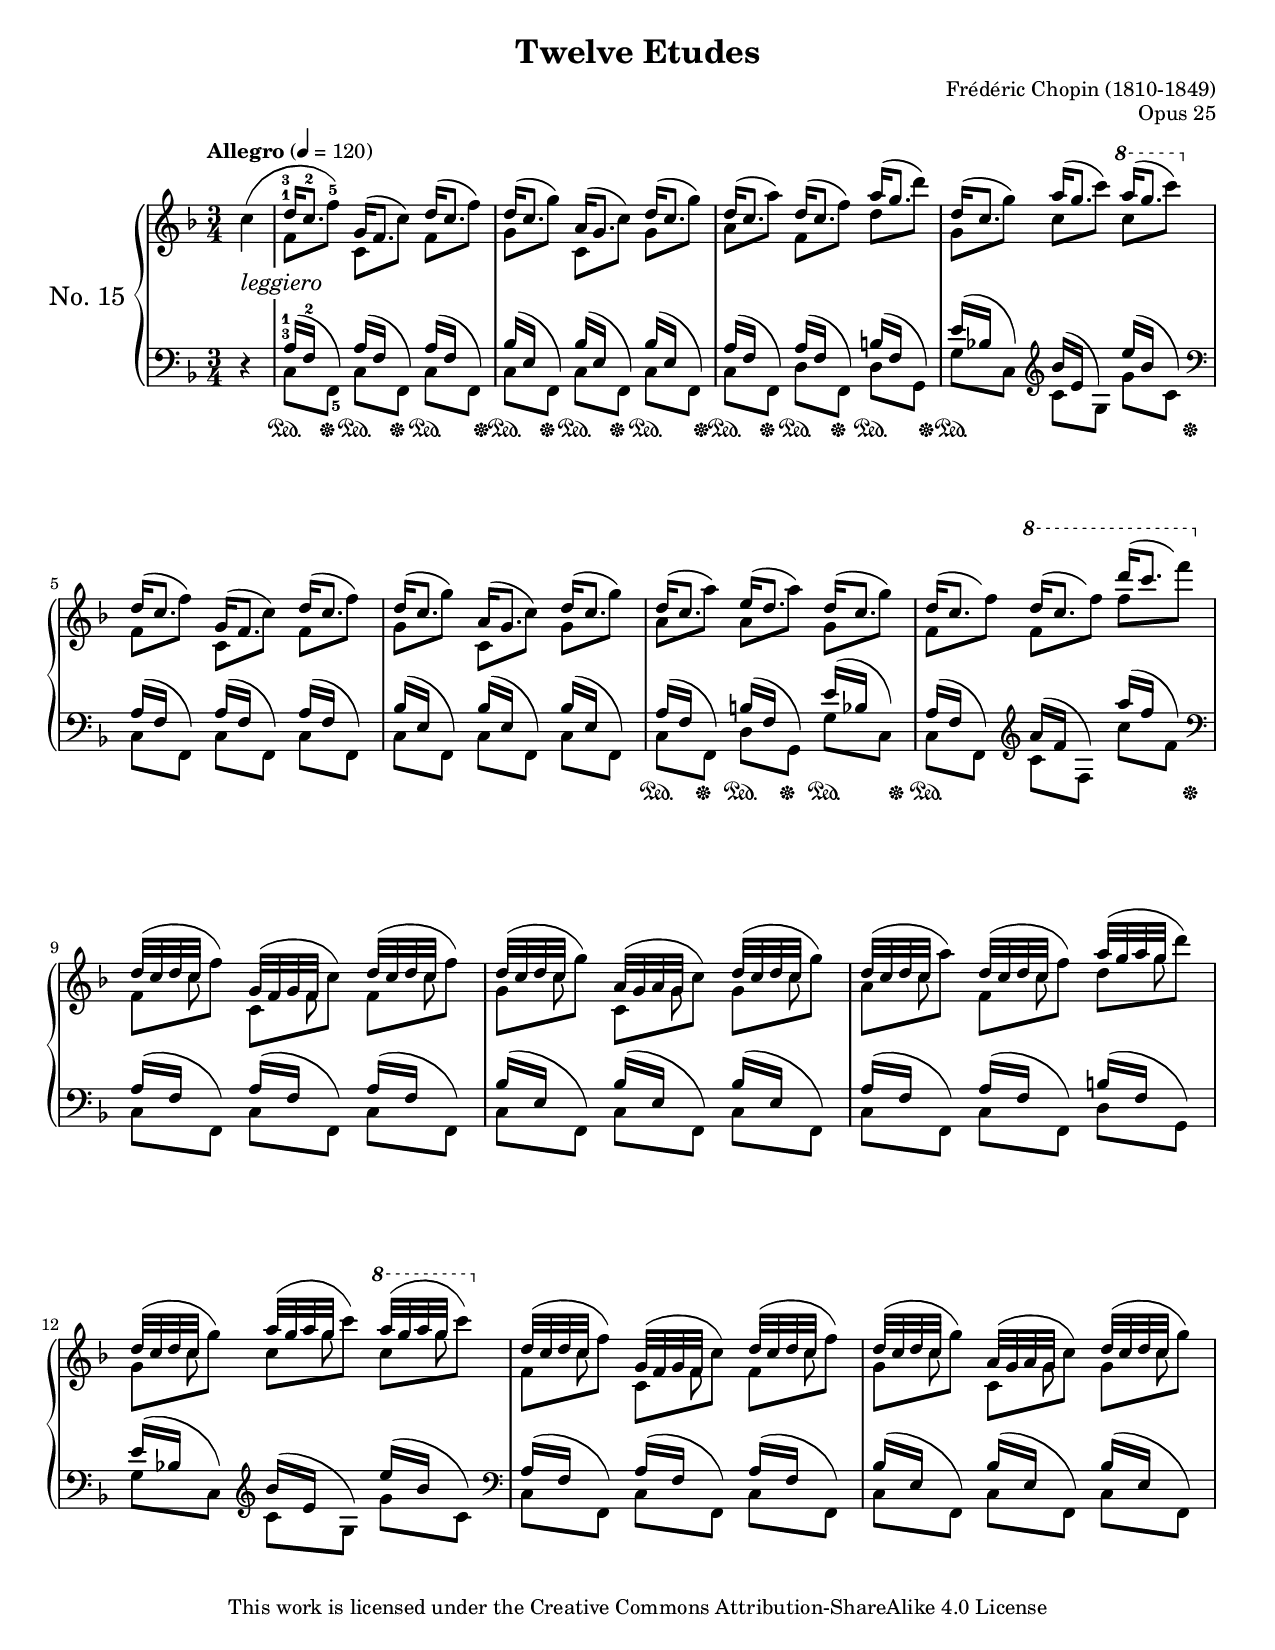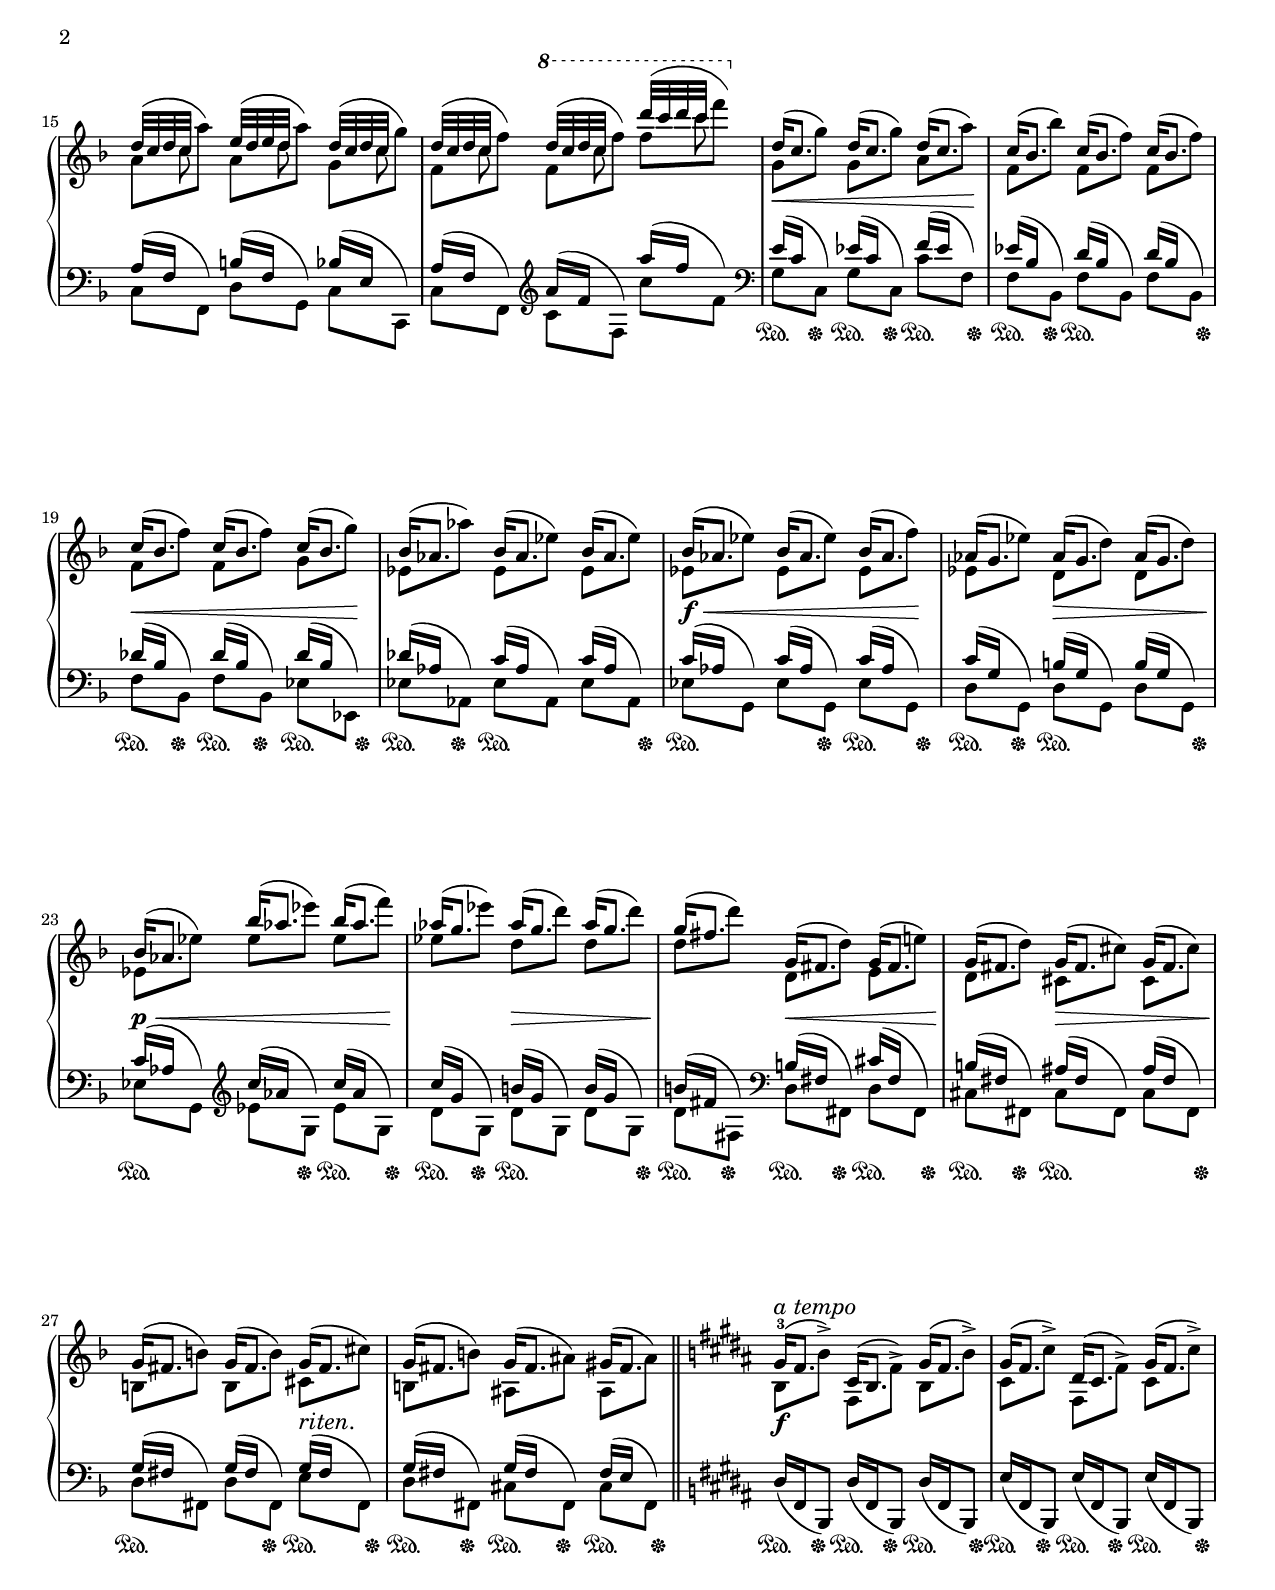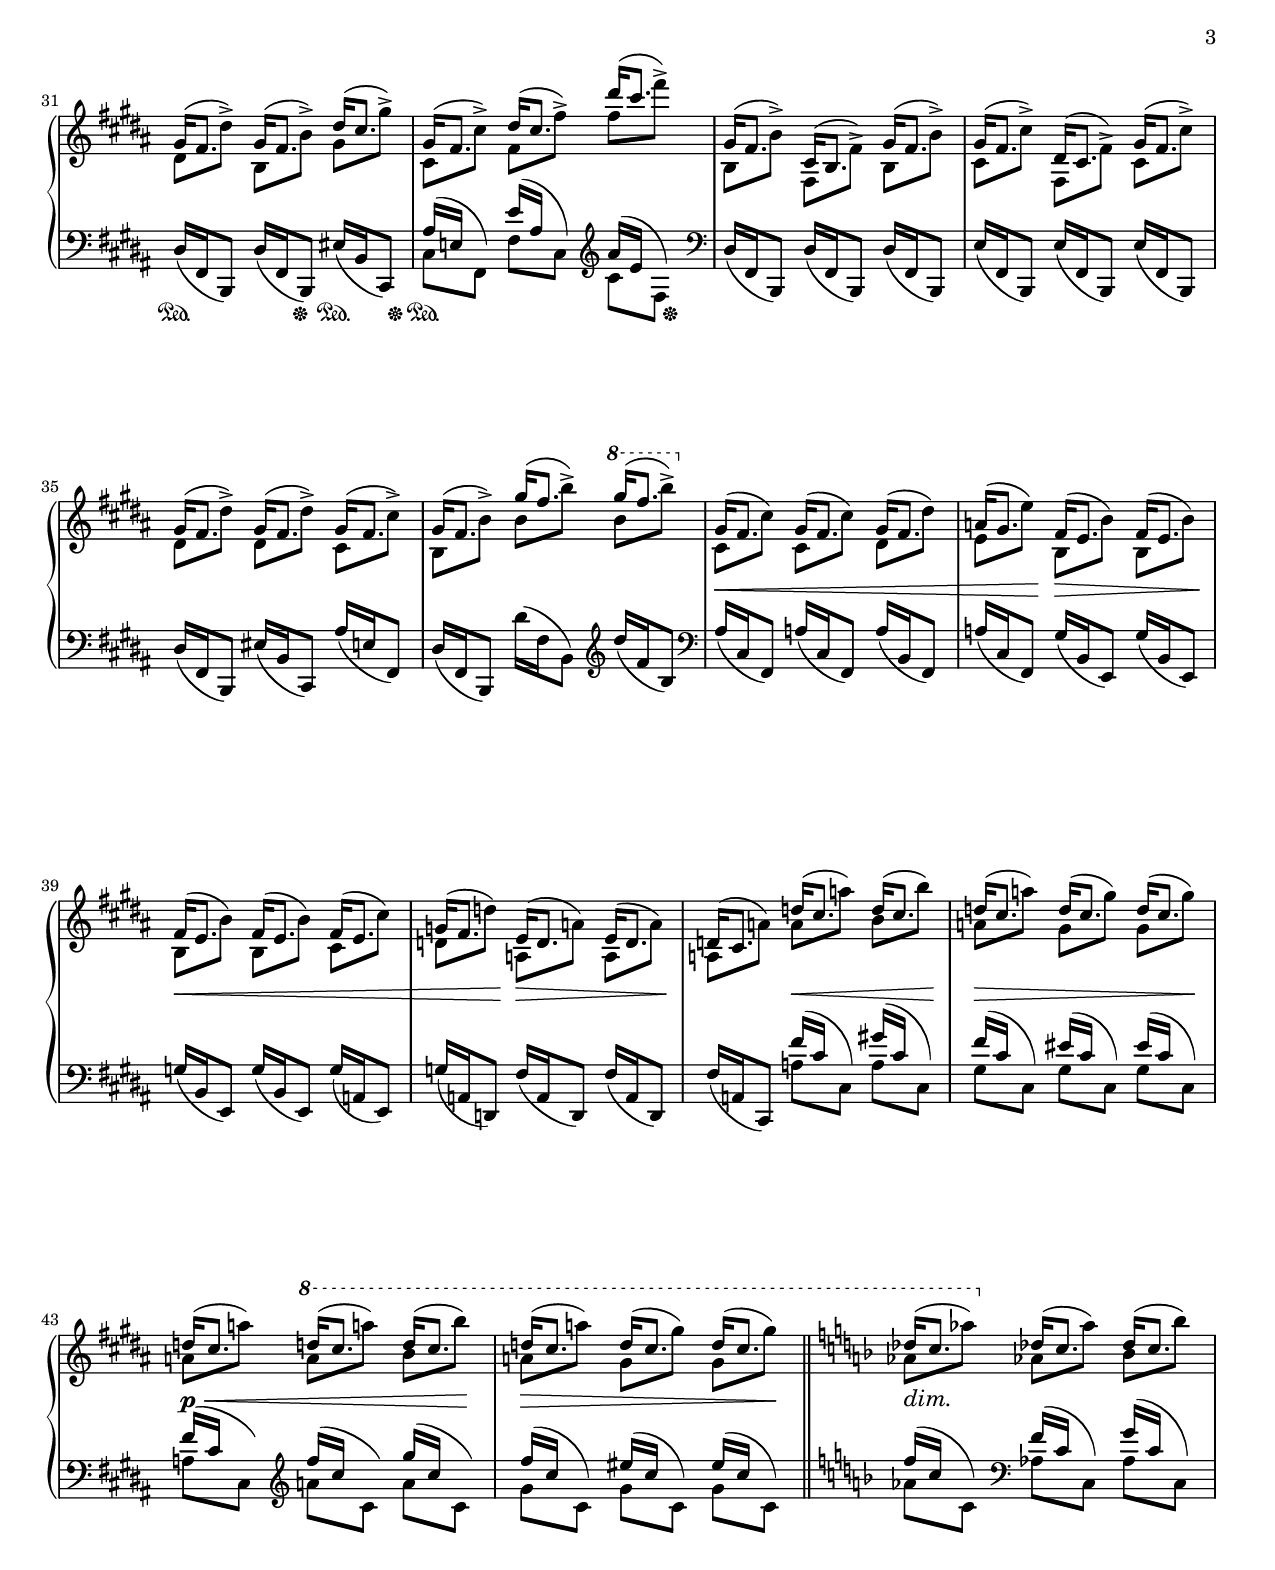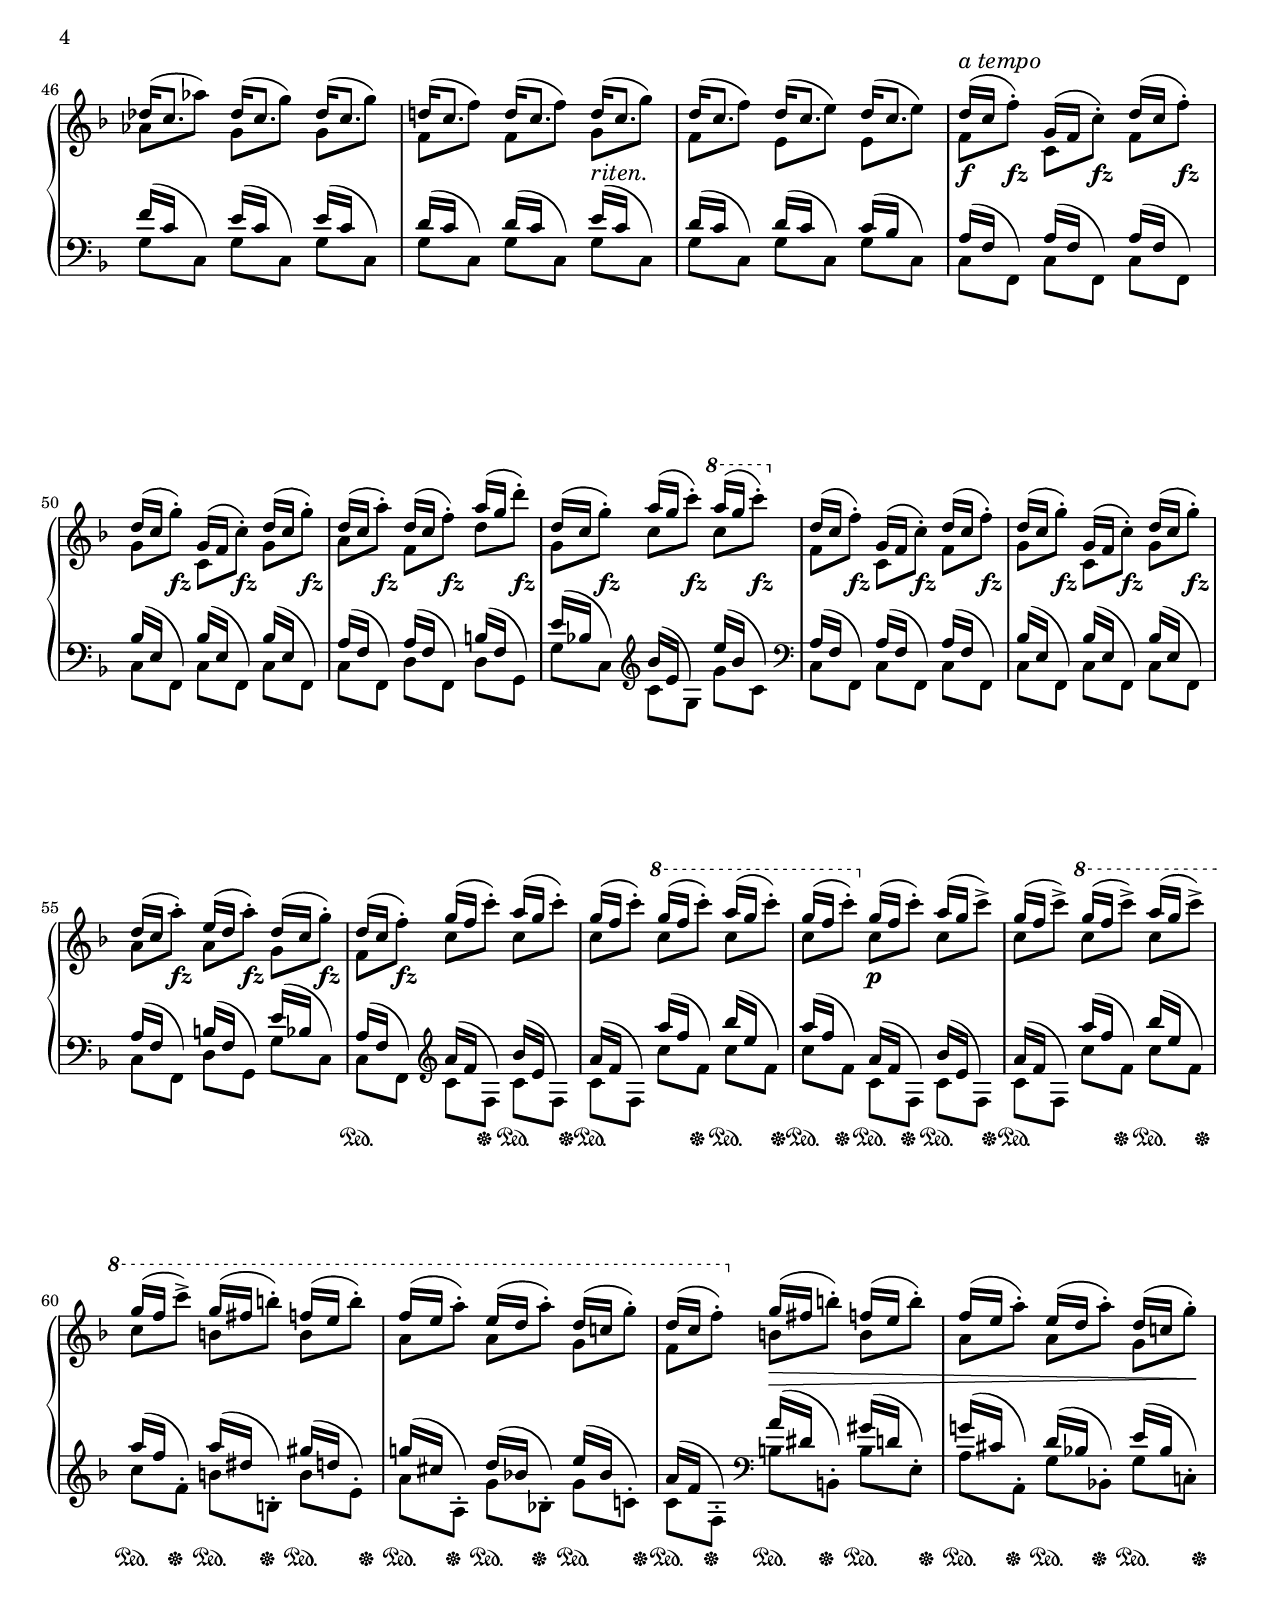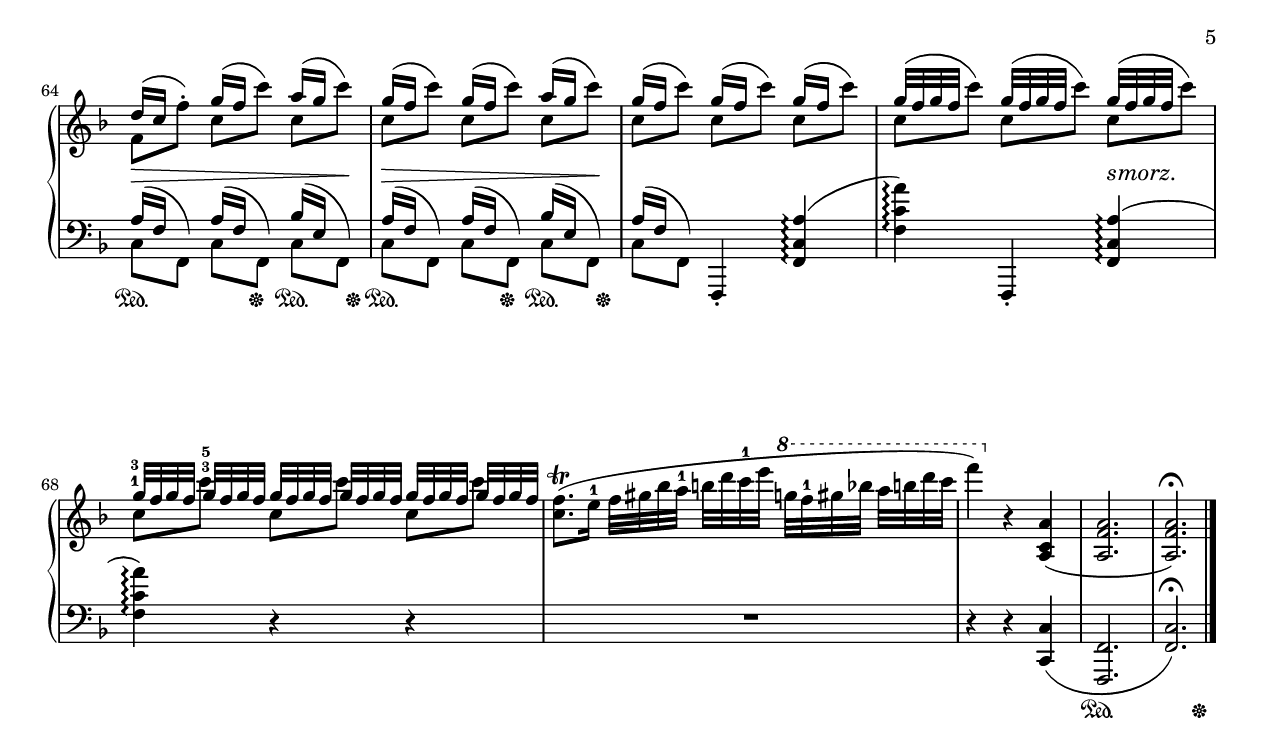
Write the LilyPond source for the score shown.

\version "2.23.12"
\language "english"

\include "includes/header-paper.ily"
%...+....1....+....2....+....3....+....4....+....5....+....6....+....7....+....

\include "global-variables.ily"

%%% Positions and shapes %%%

moveFingerA = {
   \temporary \override Fingering.X-offset = 0.25
   \temporary \override Fingering.add-stem-support = ##f
}
revertFingerA = \undo \moveFingerA

moveFingerB = {
   \temporary \override Fingering.X-offset = -0.5
   \temporary \override Fingering.add-stem-support = ##f
}
revertFingerB = \undo \moveFingerB

moveOttavaA = 
  \tweak OttavaBracket.outside-staff-priority ##f
  \tweak OttavaBracket.Y-offset 9 
  \etc
  
moveAccentA = -\offset Y-offset -2.75 \etc

spa = \tweak positions #'(0 . 0) \etc
spb = \tweak positions #'(0 . 1) \etc
spc = \tweak positions #'(0 . 4) \etc
spd = \tweak positions #'(0 . 7) \etc

ssa = \shape #'((0 . 0) (0 . 1) (0 . 1) (0 . 1)) \etc
ssb = \shape #'((0 . 0) (0 . 0) (0 . 0) (-0.5 . -2)) \etc
ssc = \shape #'((0 . 0) (0 . 0) (0 . 0) (0 . -2)) \etc
ssd = \shape #'((0 . 0) (0 . 0) (0 . 0) (0 . -1.5)) \etc
sse = \shape #'((0 . 0) (0 . 0) (0 . 0) (0 . -3)) \etc
ssf = \shape #'((0 . 0) (0 . 0) (0 . 0) (0 . -0.5)) \etc
ssg = \shape #'((0 . 0) (0 . 0) (0 . 0) (0 . 0.25)) \etc
ssh = \shape #'((0 . 0) (0 . 0) (0 . 0) (0 . -1)) \etc
ssi = \shape #'((0 . 0) (0 . 0) (0 . 0) (0 . -0.25)) \etc

%%% Music %%%

global = {
  \time 3/4
  \set Timing.beamExceptions = #'()
  \set Timing.baseMoment = #(ly:make-moment 1/4)
  \set Timing.beatStructure = 1,1,1
  \key f \major
  \accidentalStyle piano
  \override Fingering.avoid-slur = #'inside
}

rightHandUpper = \relative {
  \oneVoice
  \partial 4 c''4-\ssa (
  \voiceOne
  \moveFingerB d16[-1-3 \revertFingerB c8.*1/3]-2 \ohn f8) 
    g,16-\spa ([ f8.*1/3] \ohn c'8)
    d16-\spa ([ c8.*1/3] \ohn f8) |
  d16-\spa ([ c8.*1/3] \ohn g'8)
    a,16([ g8.*1/3] \ohn c8)
    d16-\spa ([ c8.*1/3] \ohn g'8) |
  d16-\spa ([ c8.*1/3] \ohn a'8)
    d,16-\spa ([ c8.*1/3] \ohn f8)
    a16-\spa ([ g8.*1/3] \ohn d'8) |
  d,16-\spa ([ c8.*1/3] \ohn g'8)
    a16-\spa ([ g8.*1/3] \ohn c8)
    \ottava 1 a'16-\spa ([ g8.*1/3] \ohn c8) |
  \ottava 0 d,,16-\spa ([ c8.*1/3] \ohn f8)
    g,16-\spa ([ f8.*1/3] \ohn c'8)
    d16-\spa ([ c8.*1/3] \ohn f8) |
  d16-\spa ([ c8.*1/3] \ohn g'8)
    a,16-\spa ([ g8.*1/3] \ohn c8)
    d16-\spa ([ c8.*1/3] \ohn g'8) |
  d16-\spa ([ c8.*1/3] \ohn a'8) 
    e16-\spa ([ d8.*1/3] \ohn a'8)
    d,16-\spa ([ c8.*1/3] \ohn g'8) |
  d16-\spa ([ c8.*1/3] \ohn g'8)
    \ottava 1 d'16-\spa ([ c8.*1/3] \ohn g'8)
    d'16-\spa ([ c8.*1/3] \ohn g'8) |
    
  \barNumberCheck 9
  \ottava 0
  << { d,,32-\ssb ([ c d c] \ohn f8) } \\ { s16. c8*1/4 s8  } >>
    << { g32-\ssb ([ f g f] \ohn c'8) } \\ { s16. f,8*1/4 s8  } >>
    << { d'32-\ssb ([ c d c] \ohn f8) } \\ { s16. c8*1/4 s8  } >> |
  << { d32-\ssc ([ c d c] \ohn g'8) } \\ { s16. c,8*1/4 s8  } >>
    << { a32-\ssb ([ g a g] \ohn c8) } \\ { s16. g8*1/4 s8  } >>
    << { d'32-\ssc ([ c d c] \ohn g'8) } \\ { s16. c,8*1/4 s8  } >> |
  << { d32-\ssd ([ c d c] \ohn a'8) } \\ { s16. c,8*1/4 s8  } >>
    << { d32-\ssb ([ c d c] \ohn f8) } \\ { s16. c8*1/4 s8  } >>
    << { a'32-\ssd ([ g a g] \ohn d'8) } \\ { s16. g,8*1/4 s8  } >> |
  << { d32-\ssc ([ c d c] \ohn g'8) } \\ { s16. c,8*1/4 s8  } >>
    << { a'32-\sse ([ g a g] \ohn c'8) } \\ { s16. g,8*1/4 s8  } >>
    \moveOttavaA \ottava 1
    << { a'32-\sse ([ g a g] \ohn c'8) } \\ { s16. g,8*1/4 s8  } >> |
  \ottava 0
  << { d,32-\ssb ([ c d c] \ohn f8) } \\ { s16. c8*1/4 s8  } >>
    << { g32-\ssb ([ f g f] \ohn c'8) } \\ { s16. f,8*1/4 s8  } >>
    << { d'32-\ssb ([ c d c] \ohn f8) } \\ { s16. c8*1/4 s8  } >> |
  << { d32-\ssc ([ c d c] \ohn g'8) } \\ { s16. c,8*1/4 s8  } >>
    << { a32-\ssb ([ g a g] \ohn c8) } \\ { s16. g8*1/4 s8  } >>
    << { d'32-\ssc ([ c d c] \ohn g'8) } \\ { s16. c,8*1/4 s8  } >> |
  << { d32-\ssd ([ c d c] \ohn a'8) } \\ { s16. c,8*1/4 s8  } >>
    << { e32-\ssd ([ d e d] \ohn a'8) } \\ { s16. d,8*1/4 s8  } >>
    << { d32-\ssc ([ c d c] \ohn g'8) } \\ { s16. c,8*1/4 s8  } >> |
  << { d32-\ssb ([ c d c] \ohn f8) } \\ { s16. c8*1/4 s8  } >>
    \ottava 1
    << { d'32-\ssb ([ c d c] \ohn f8) } \\ { s16. c8*1/4 s8  } >>
    << { d'32-\ssc ([ c d c] \ohn f8) } \\ { s16. c8*1/4 s8  } >> |
    
  \barNumberCheck 17
  \ottava 0 d,,16-\spa ([ c8.*1/3] \ohn g'8)
    d16-\spa ([ c8.*1/3] \ohn g'8)
    d16-\spa ([ c8.*1/3] \ohn a'8) |
  c,16([ bf8.*1/3] \ohn bf'8)
    c,16-\spa ([ bf8.*1/3] \ohn f'8)
    c16-\spa ([ bf8.*1/3] \ohn f'8) |
  c16-\spa ([ bf8.*1/3] \ohn f'8)
    c16-\spa ([ bf8.*1/3] \ohn f'8)
    c16-\spa ([ bf8.*1/3] \ohn g'8) |
  bf,16([ af8.*1/3] \ohn af'8) 
    bf,16-\spa ([ af8.*1/3] \ohn ef'8) 
    bf16-\spa ([ af8.*1/3] \ohn ef'8) |
  bf16-\spa ([ af8.*1/3] \ohn ef'8)
    bf16-\spa ([ af8.*1/3] \ohn ef'8)
    bf16-\spa ([ af8.*1/3] \ohn f'8) |
  af,16-\spa ([ g8.*1/3] \ohn ef'8)
    af,16-\spa ([ g8.*1/3] \ohn d'8)
    af16-\spa ([ g8.*1/3] \ohn d'8) |
  bf16-\spa ([ af8.*1/3] \ohn ef'8)
    bf'16-\spa ([ af8.*1/3] \ohn ef'8)
    bf16-\spa ([ af8.*1/3] \ohn f'8) |
  af,16([ g8.*1/3] \ohn ef'8)
    af,16-\spa ([ g8.*1/3] \ohn d'8)
    af16-\spa ([ g8.*1/3] \ohn d'8) |
    
  \barNumberCheck 25
  g,16-\spa ([ fs8.*1/3] \ohn d'8)
    g,,16-\spa ([ fs8.*1/3] \ohn d'8)
    g,16-\spa ([ fs8.*1/3] \ohn e'8) |
  g,16-\spa ([ fs8.*1/3] \ohn d'8)
    g,16-\spa ([ fs8.*1/3] \ohn cs'8)
    g16-\spa ([ fs8.*1/3] \ohn cs'8) |
  g16-\spa ([ fs8.*1/3] \ohn b8)
    g16-\spa ([ fs8.*1/3] \ohn b8)
    g16-\spa ([ fs8.*1/3] \ohn cs'8) |
  g16-\spa ([ fs8.*1/3] \ohn b8)
    g16-\spa ([ fs8.*1/3] \ohn as8)
    gs16([ fs8.*1/3] \ohn as8) |
  \key b \major
  gs16([-3^\aTempo fs8.*1/3] \ohn b8)
    cs,16([ b8.*1/3] \ohn fs'8)
    gs16([ fs8.*1/3] \ohn b8) |
  gs16-\ssg ([ fs8.*1/3] \ohn cs'8)
    ds,16-\spb ([ cs8.*1/3] \ohn fs8)
    gs16-\ssg ([ fs8.*1/3] \ohn cs'8) |
  gs16([ fs8.*1/3] \ohn ds'8)
    gs,16([ fs8.*1/3] \ohn b8)
    ds16([ cs8.*1/3] \ohn gs'8) |
  gs,16-\ssg ([ fs8.*1/3] \ohn cs'8)
    ds16-\spc ([ cs8.*1/3] \ohn fs8)
    ds'16-\ssf ([ cs8.*1/3] \ohn fs8) |
    
  \barNumberCheck 33
  gs,,16([ fs8.*1/3] \ohn b8)
    cs,16([ b8.*1/3] \ohn fs'8)
    gs16([ fs8.*1/3] \ohn b8) |
  gs16-\ssg ([ fs8.*1/3] \ohn cs'8)
    ds,16-\spb ([ cs8.*1/3] \ohn fs8)
    gs16-\ssg ([ fs8.*1/3] \ohn cs'8) |
  gs16([ fs8.*1/3] \ohn ds'8)
    gs,16([ fs8.*1/3] \ohn ds'8)
    gs,16([ fs8.*1/3] \ohn cs'8) |
  gs16([ fs8.*1/3] \ohn b8)
    gs'16-\ssf ([ fs8.*1/3] \ohn b8)
    \ottava 1 gs'16-\ssf ([ fs8.*1/3] \ohn b8) |
  \ottava 0 gs,,16-\spa ([ fs8.*1/3] \ohn cs'8) 
    gs16-\spa ([ fs8.*1/3] \ohn cs'8) 
    gs16-\spa ([ fs8.*1/3] \ohn ds'8) |
  a16-\spa ([ gs8.*1/3] \ohn e'8)
    fs,16-\spa ([ e8.*1/3] \ohn b'8)
    fs16-\spa ([ e8.*1/3] \ohn b'8) |
  fs16-\spa ([ e8.*1/3] \ohn b'8)
    fs16-\spa ([ e8.*1/3] \ohn b'8)
    fs16-\spa ([ e8.*1/3] \ohn cs'8) |
  g16-\spa ([ fs8.*1/3] \ohn d'8)
    e,16-\spa ([ d8.*1/3] \ohn a'8)
    e16-\spa ([ d8.*1/3] \ohn a'8) |
    
  \barNumberCheck 41
  d,16-\spa ([ cs8.*1/3] \ohn a'8)
    d16([ cs8.*1/3] \ohn a'8)
    d,16([ cs8.*1/3] \ohn b'8) |
  d,16([ cs8.*1/3] \ohn a'8)
    d,16-\spa ([ cs8.*1/3] \ohn gs'8)
    d16-\spa ([ cs8.*1/3] \ohn gs'8) |
  d16([ cs8.*1/3] \ohn a'8)
    \ottava 1 d16([ cs8.*1/3] \ohn a'8)
    d,16([ cs8.*1/3] \ohn b'8) |
  d,16([ cs8.*1/3] \ohn a'8)
    d,16-\spa ([ cs8.*1/3] \ohn gs'8)
    d16-\spa ([ cs8.*1/3] \ohn gs'8) |
  \bar "||"
  \key f \major
  df16([ c8.*1/3] \ohn af'8) 
    \ottava 0 df,,16-\spa ([ c8.*1/3] \ohn af'8)
    df,16([ c8.*1/3] \ohn bf'8) |
  df,16([ c8.*1/3] \ohn af'8)
    df,16-\spa ([ c8.*1/3] \ohn g'8)
    df16-\spa ([ c8.*1/3] \ohn g'8) |
  d16-\spa ([ c8.*1/3] \ohn f8)
    d16-\spa ([ c8.*1/3] \ohn f8)
    d16-\spa ([ c8.*1/3] \ohn g'8) |
  d16-\spa ([ c8.*1/3] \ohn f8)
    d16-\spa ([ c8.*1/3] \ohn e8)
    d16-\spa ([ c8.*1/3] \ohn e8) |
    
  \barNumberCheck 49
  d16-\ssh ([^\aTempo c] \ohn f8)  
    g,16-\ssh ([ f] \ohn c'8)  
    d16-\ssh ([ c] \ohn f8) |
  d16-\ssi ([ c] \ohn g'8)  
    g,16-\ssh ([ f] \ohn c'8)  
    d16-\ssi ([ c] \ohn g'8) |
  d16([ c] \ohn a'8)  
    d,16-\ssh ([ c] \ohn f8)  
    a16-\ssi ([ g] \ohn d'8) |
  d,16-\ssi ([ c] \ohn g'8)  
    a16-\ssh ([ g] \ohn c8) 
    \ottava 1 a'16-\ssh([ g] \ohn c8) |
  \ottava 0 d,,16-\ssh([ c] \ohn f8)  
    g,16-\ssh ([ f] \ohn c'8)  
    d16-\ssh([ c] \ohn f8) |
  d16-\ssi ([ c] \ohn g'8)  
    g,16-\ssh ([ f] \ohn c'8)  
    d16-\ssi ([ c] \ohn g'8) |
  d16([ c] \ohn a'8)  
    e16-\ssi ([ d] \ohn a'8)  
    d,16-\ssi ([ c] \ohn g'8) |
  d16-\ssf ([ c] \ohn f8)  
    g16-\ssi ([ f] \ohn c'8)  
    a16-\ssf ([ g] \ohn c8) |
  
  \barNumberCheck 57
  g16-\ssi ([ f] \ohn c'8)  
    \ottava 1 g'16-\ssi ([ f] \ohn c'8)  
    a16-\ssf ([ g] \ohn c8) |
  g16-\ssi ([ f] \ohn c'8)  
    \ottava 0 g,16-\ssi ([ f] \ohn c'8)  
    a16-\ssi ([ g] \ohn c8) |
  g16([ f] \ohn c'8)  
    \ottava 1 g'16([ f] \ohn c'8)  
    a16-\ssi ([ g] \ohn c8) |
  g16([ f] \ohn c'8)  
    g16-\ssf ([ fs] \ohn b8)  
    f16-\ssi ([ e] \ohn b'8) |
  f16-\ssf ([ e] \ohn a8)  
    e16-\ssi ([ d] \ohn a'8)  
    d,16-\ssi ([ c] \ohn g'8) |
  d16-\ssf ([ c] \ohn f8)  
    \ottava 0 g,16-\ssf ([ fs] \ohn b8)  
    f16-\ssf ([ e] \ohn b'8) |
  f16-\ssh ([ e] \ohn a8)  
    e16-\ssf ([ d] \ohn a'8)  
    d,16-\ssf ([ c] \ohn g'8) |
  d16-\ssf ([ c] \ohn f8)  
    g16-\ssh ([ f] \ohn c'8)  
    a16-\ssd ([ g] \ohn c8) |
  
  \barNumberCheck 65
  g16-\ssh ([ f] \ohn c'8)  
    g16-\ssh ([ f] \ohn c'8)  
    a16-\ssd ([ g] \ohn c8) |
  g16-\ssh ([ f] \ohn c'8)  
    g16-\ssh ([ f] \ohn c'8)  
    g16-\ssh ([ f] \ohn c'8) |
  g32-\ssc ([ f g f] \ohn c'8)  
    g32-\ssc ([ f g f] \ohn c'8)  
    g32-\ssc ([ f g f] \ohn c'8) |
  \moveFingerB g32[-1-3 \revertFingerB f g f]  g[ f g f]  g[ f g f]  g[ f g f]
    g[ f g f]  g[ f g f] |
  \oneVoice
  <c f>8.(\trill e16-1  f32[ gs bf a-1]  b[ d c-1 e] \ottava 1
    g[ f-1 gs bf]  a[ b d c] |
  f4) \ottava 0 r <a,,,, c a'>( |
  <a f' a>2. |
  q2.)\fermata |
  \bar "|."
}

rightHandLower = \relative {
  \voiceTwo
  \partial 4 s4
  f'8 f'^5 c, c' f, f' |
  g,8 g' c,, c' g g' |
  a,8 a' f, f' d d' |
  g,,8 g' c, c' c c' |
  f,,,8 f' c, c' f, f' |
  g,8 g' c,, c' g g' |
  a,8 a' a, a' g, g' |
  f,8 f' f f' f f' |
  
  \barNumberCheck 9
  f,,,8 f' c, c' f, f' |
  g,8 g' c,, c' g g' |
  a,8 a' f, f' d d' |
  g,,8 g' c, c' c c' |
  f,,,8 f' c, c' f, f' |
  g,8 g' c,, c' g g' |
  a,8 a' a, a' g, g' |
  f,8 f' f f' f f' |
  
  \barNumberCheck 17
  g,,,8 g' g, g' a, a' |
  f,8 bf' f, f' f, f' |
  f,8 f' f, f' g, g' |
  ef,8 af' ef, ef' ef, ef' |
  ef,8 ef' ef, ef' ef, f' |
  ef,8 ef' d, d' d, d' |
  ef,8 ef' ef ef' ef, f' |
  ef,8 ef' d, d' d, d' |
  
  \barNumberCheck 25
  d,8 d' d,, d' e, e' |
  d,8 d' cs, cs' cs, cs' |
  b,8 b' b, b' cs, cs' |
  b,8 b' as, as' as, as' |
  \bar "||"
  \override Script.outside-staff-priority = ##f
  b,8 b'^> fs, fs'-\moveAccentA ^> b, b'^> |
  cs,8 cs'^> fs,, fs'-\moveAccentA ^> cs cs'^> |
  ds,8 ds'^> b, b'^> gs gs'^> |
  cs,,8 cs'^> fs, fs'^> fs fs'^> |
  
  \barNumberCheck 33
  b,,,8 b'^> fs, fs'-\moveAccentA ^> b, b'^> |
  cs,8 cs'^> fs,, fs'-\moveAccentA ^> cs cs'^> |
  ds,8 ds'^> ds, ds'^> cs, cs'^> |
  b,8 b'^> b b'^> b b'^> |
  \revert Script.outside-staff-priority
  cs,,,8 cs' cs, cs' ds, ds' |
  e,8 e' b, b' b, b' |
  b,8 b' b, b' cs, cs' |
  d,8 d' a, a' a, a' |
  
  \barNumberCheck 41
  a,8 a' a a' b, b' |
  a,8 a' gs, gs' gs, gs' |
  a,8 a' a a' b, b' |
  a,8 a' gs, gs' gs, gs' |
  af,8 af' af,, af' bf, bf' |
  af,8 af' g, g' g, g' |
  f,8 f' f, f' g, g' |
  f,8 f' e, e' e, e' |
  
  \barNumberCheck 49
  f,8 f'^. c, c'^. f, f'^. |
  g,8 g'^. c,, c'^. g g'^. |
  a,8 a'^. f, f'^. d d'^. |
  g,,8 g'^. c, c'^. c c'^. |
  f,,,8 f'^. c, c'^. f, f'^. |
  g,8 g'^. c,, c'^. g g'^. |
  a,8 a'^. a, a'^. g, g'^. |
  f,8 f'^. c c'^. c, c'^. |
  
  \barNumberCheck 57
  c,8 c'^. c c'^. c, c'^. |
  c,8 c'^. c,, c'^. c, c'^> |
  c,8 c'^> c c'^> c, c'^> |
  c,8 c'^> b, b'^. b, b'^. |
  a,8 a'^. a, a'^. g, g'^. |
  f,8 f'^. b,, b'^. b, b'^. |
  a,8 a'^. a, a'^. g, g'^. |
  f,8 f'^. c c' c, c' |
  
  \barNumberCheck 65
  c,8 c' c, c' c, c' |
  c,8 c' c, c' c, c' |
  c,8 c' c, c' c, c' |
  c,8 c'^3^5 c, c' c, c' |
}

rightHand = <<
  \clef treble
  \global
  \tempo "Allegro" 4 = 120
  \new Voice \rightHandUpper
  \new Voice \rightHandLower
>>

leftHandUpper = \relative {
  \oneVoice
  \partial 4 r4
  \voiceThree
  \moveFingerB a16-3-1-\ssb ([ \revertFingerB f-2] \ohn f,8) 
    a'16-\ssb ([ f] \ohn f,8) 
    a'16-\ssb ([ f] \ohn f,8) |
  bf'16-\ssb ([ e,] \ohn f,8)
    bf'16-\ssb ([ e,] \ohn f,8)
    bf'16-\ssb ([ e,] \ohn f,8) |
  a'16-\ssb ([ f] \ohn f,8) 
    a'16-\ssb ([ f] \ohn f,8)
    b'16-\ssb ([ f] \ohn g,8) |
  e''16-\ssb ([ bf] \ohn c,8)
    \clef treble bf''16-\ssb ([ e,] \ohn g,8)
    e''16-\ssb ([ bf] \ohn c,8) |
  \clef bass a16-\ssb ([ f] \ohn f,8)
    a'16-\ssb ([ f] \ohn f,8)
    a'16-\ssb ([ f] \ohn f,8) |
  bf'16-\ssb ([ e,] \ohn f,8)
    bf'16-\ssb ([ e,] \ohn f,8)
    bf'16-\ssb ([ e,] \ohn f,8) |
  a'16-\ssb ([ f] \ohn f,8)
    b'16-\ssb ([ f] \ohn g,8)
    e''16-\ssb ([ bf] \ohn c,8) |
  a'16-\ssb ([ f] \ohn f,8) 
    \clef treble a''16-\ssb ([ f] \ohn f,8) 
    a''16-\ssb ([ f] \ohn f,8) |
    
  \barNumberCheck 9
  \clef bass a,16-\ssb ([ f] \ohn f,8)
    a'16-\ssb ([ f] \ohn f,8)
    a'16-\ssb ([ f] \ohn f,8) |
  bf'16-\ssb ([ e,] \ohn f,8)
    bf'16-\ssb ([ e,] \ohn f,8)
    bf'16-\ssb ([ e,] \ohn f,8) |
  a'16-\ssb ([ f] \ohn f,8)
    a'16-\ssb ([ f] \ohn f,8)
    b'16-\ssb ([ f] \ohn g,8) |
  e''16-\ssb ([ bf] \ohn c,8)
    \clef treble bf''16-\ssb ([ e,] \ohn g,8) 
    e''16-\ssb ([ bf] \ohn c,8) |
  \clef bass a16-\ssb ([ f] \ohn f,8)
    a'16-\ssb ([ f] \ohn f,8)
    a'16-\ssb ([ f] \ohn f,8) |
  bf'16-\ssb ([ e,] \ohn f,8)
    bf'16-\ssb ([ e,] \ohn f,8)
    bf'16-\ssb ([ e,] \ohn f,8) |
  a'16-\ssb ([ f] \ohn f,8)
    b'16-\ssb ([ f] \ohn g,8)
    bf'16-\ssb ([ e,] \ohn c,8) |
  a''16-\ssb ([ f] \ohn f,8)
    \clef treble a''16-\ssb ([ f] \ohn f,8)
    a''16-\ssb ([ f] \ohn f,8) |
    
  \barNumberCheck 17
  \clef bass e16-\ssb ([ c] \ohn c,8) 
    ef'16-\ssb ([ c] \ohn c,8)
    f'16-\ssb ([ ef] \ohn f,8) |
  ef'16-\ssb ([ bf] \ohn bf,8)
    d'16-\ssb ([ bf] \ohn bf,8)
    d'16-\ssb ([ bf] \ohn bf,8) |
  df'16-\ssb ([ bf] \ohn bf,8)
    df'16-\ssb ([ bf] \ohn bf,8)
    df'16-\ssb ([ bf] \ohn ef,,8) |
  df''16-\ssb ([ af] \ohn af,8) 
    c'16-\ssb ([ af] \ohn af,8)
    c'16-\ssb ([ af] \ohn af,8) |
  c'16-\ssb ([ af] \ohn g,8)
    c'16-\ssb ([ af] \ohn g,8)
    c'16-\ssb ([ af] \ohn g,8) |
  c'16-\ssb ([ g] \ohn g,8) 
    b'16-\ssb ([ g] \ohn g,8)
    b'16-\ssb ([ g] \ohn g,8) |
  c'16-\ssb ([ af] \ohn g,8)
    \clef treble c''16-\ssb ([ af] \ohn g,8)
    c'16-\ssb ([ af] \ohn g,8) |
  c'16-\ssb ([ g] \ohn g,8)
    b'16-\ssb ([ g] \ohn g,8)
    b'16-\ssb ([ g] \ohn g,8) |
    
  \barNumberCheck 25
  b'16-\ssb ([ fs] \ohn fs,8)
    \clef bass b16-\ssb ([ fs] \ohn fs,8)
    cs''16-\ssb ([ fs,] \ohn fs,8) |
  b'16-\ssb ([ fs] \ohn fs,8)
    as'16-\ssb ([ fs] \ohn fs,8)
    as'16-\ssb ([ fs] \ohn fs,8) |
  g'16-\ssb ([ fs] \ohn fs,8)
    g'16-\ssb ([ fs] \ohn fs,8)
    g'16-\ssb ([ fs] \ohn fs,8) |
  g'16-\ssb ([ fs] \ohn fs,8)
    g'16-\ssb ([ fs] \ohn fs,8)
    fs'16-\ssb ([ e] \ohn fs,8) |
  \key b \major
  \oneVoice
  ds'16( fs, b,8)  ds'16( fs, b,8)  ds'16( fs, b,8) |
  e'16( fs, b,8)  e'16( fs, b,8)  e'16( fs, b,8) |
  ds'16( fs, b,8)  ds'16( fs, b,8)  es'16( b cs,8) |
  \voiceThree
  as''16-\ssb ([ e] \ohn fs,8)  
    e''16-\ssb ([ as,] \ohn cs,8)  
    \clef treble as''16-\ssb ([ e] \ohn fs,8) |
    
  \barNumberCheck 33
  \clef bass
  \oneVoice
  ds16( fs, b,8)  ds'16( fs, b,8)  ds'16( fs, b,8) |
  e'16( fs, b,8)  e'16( fs, b,8)  e'16( fs, b,8) |
  ds'16( fs, b,8)  es'16( b cs,8)  as''16( e fs,8) |
  ds'16( fs, b,8)  ds''16( fs, b,8)  \clef treble ds''16( fs, b,8)
  \clef bass as16( cs, fs,8)  a'16( cs, fs,8)  a'16( b, fs8) |
  a'16( cs, fs,8)  gs'16( b, e,8)  gs'16( b, e,8) |
  g'16( b, e,8)  g'16( b, e,8)  g'16( a, e8) |
  g'16( a, d,8)  fs'16( a, d,8)  fs'16( a, d,8) |
  
  \barNumberCheck 41
  fs'16( a, cs,8) 
    \voiceThree
    fs''16-\ssb ([ cs] \ohn cs,8) 
    gs''16-\ssb ([ cs,] \ohn cs,8) |
  fs'16-\ssb ([ cs] \ohn cs,8)
    es'16-\ssb ([ cs] \ohn cs,8)
    es'16-\ssb ([ cs] \ohn cs,8) |
  fs'16([ cs] \ohn cs,8)
    \clef treble fs''16([ cs] \ohn cs,8)
    gs''16([ cs,] \ohn cs,8) |
  fs'16-\ssb ([ cs] \ohn cs,8) 
    es'16-\ssb ([ cs] \ohn cs,8)
    es'16-\ssb ([ cs] \ohn cs,8) |
  \key f \major 
  f'16-\ssb ([ c] \ohn c,8)
    \clef bass f16-\ssb ([ c] \ohn c,8)
    g''16-\ssb ([ c,] \ohn c,8) |
  f'16-\ssb ([ c] \ohn c,8)
    e'16-\ssb ([ c] \ohn c,8)
    e'16-\ssb ([ c] \ohn c,8) |
  d'16-\ssb ([ c] \ohn c,8) 
    d'16-\ssb ([ c] \ohn c,8)
    e'16-\ssb ([ c] \ohn c,8) |
  d'16-\ssb ([ c] \ohn c,8)
    d'16-\ssb ([ c] \ohn c,8)
    c'16-\ssb ([ bf] \ohn c,8) |
    
  \barNumberCheck 49
  a'16-\ssb ([ f] \ohn f,8)
    a'16-\ssb ([ f] \ohn f,8)
    a'16-\ssb ([ f] \ohn f,8) |
  bf'16-\ssb ([ e,] \ohn f,8)
    bf'16-\ssb ([ e,] \ohn f,8)
    bf'16-\ssb ([ e,] \ohn f,8) |
  a'16-\ssb ([ f] \ohn f,8)
    a'16-\ssb ([ f] \ohn f,8)
    b'16-\ssb ([ f] \ohn g,8) |
  e''16-\ssb ([ bf] \ohn c,8)
    \clef treble bf''16-\ssb ([ e,] \ohn g,8)
    e''16-\ssb ([ bf] \ohn c,8) |
  \clef bass a16-\ssb ([ f] \ohn f,8)
    a'16-\ssb ([ f] \ohn f,8)
    a'16-\ssb ([ f] \ohn f,8) |
  bf'16-\ssb ([ e,] \ohn f,8)
    bf'16-\ssb ([ e,] \ohn f,8)
    bf'16-\ssb ([ e,] \ohn f,8) |
  a'16-\ssb ([ f] \ohn f,8)
    b'16-\ssb ([ f] \ohn g,8)
    e''16-\ssb ([ bf] \ohn c,8) |
  a'16-\ssb ([ f] \ohn f,8)  
    \clef treble a''16-\ssb ([ f] \ohn f,8) 
    bf'16-\ssb ([ e,] \ohn f,8) |
    
  \barNumberCheck 57
  a'16-\ssb ([ f] \ohn f,8)
    a''16-\ssb ([ f] \ohn f,8)
    bf'16-\ssb ([ e,] \ohn f,8) |
  a'16-\ssb ([ f] \ohn f,8)
    a16-\ssb ([ f] \ohn f,8)
    bf'16-\ssb ([ e,] \ohn f,8) |
  a'16-\ssb ([ f] \ohn f,8)
    a''16-\ssb ([ f] \ohn f,8)
    bf'16-\ssb ([ e,] \ohn f,8) |
  a'16-\ssb ([ f] \ohn f,8)
    a'16-\ssb ([ ds,] \ohn b,8)
    gs''16-\ssb ([ d] \ohn e,8) |
  g'16-\ssb ([ cs,] \ohn a,8)
    d'16-\ssb ([ bf] \ohn bf,8)
    e'16-\ssb ([ bf] \ohn c,8) |
  a'16-\ssb ([ f] \ohn f,8)
    \clef bass a'16-\ssb ([ ds,] \ohn b,8)
    gs''16-\ssb ([ d] \ohn e,8) |
  g'16-\ssb ([ cs,] \ohn a,8)
    d'16-\ssb ([ bf] \ohn bf,8)
    e'16-\ssb ([ bf] \ohn c,8) |
  a'16-\ssb ([ f] \ohn f,8)
    a'16-\ssb ([ f] \ohn f,8)
    bf'16-\ssb ([ e,] \ohn f,8) |
    
  \barNumberCheck 65
  a'16-\ssb ([ f] \ohn f,8)
    a'16-\ssb ([ f] \ohn f,8)
    bf'16-\ssb ([ e,] \ohn f,8) |
  a'16-\ssb ([ f] \ohn f,8) \oneVoice f,4-. <f' c' a'>(\arpeggio |
  <f' c' a'>4)\arpeggio f,,-. <f' c' a'>(\arpeggio |
  <f' c' a'>4)\arpeggio r r |
  R2. |
  r4 r <c, c'>( |
  <f, f'>2. |
  <f' c'>2.)\fermata |
}

leftHandLower = \relative {
  \voiceFour
  \partial 4 s4
  c8 \moveFingerA f,-5 \revertFingerA c' f, c' f, |
  c'8 f, c' f, c' f, |
  c'8 f, d' f, d' g, |
  g'8 c, c' g g' c, |
  c, f, c' f, c' f, |
  c'8 f, c' f, c' f, |
  c'8 f, d' g, g' c, |
  c8 f, c'' f, c'' f, |
  
  \barNumberCheck 9
  c,8 f, c' f, c' f, |
  c'8 f, c' f, c' f, |
  c'8 f, c' f, d' g, |
  g'8 c, c' g g' c, |
  c,8 f, c' f, c' f, |
  c'8 f, c' f, c' f, |
  c'8 f, d' g, c c, |
  c'8 f, c'' f, c'' f, | 
  
  \barNumberCheck 17
  g,8 c, g' c, c' f, |
  f8 bf, f' bf, f' bf, |
  f'8 bf, f' bf, ef ef, |
  ef'8 af, ef' af, ef' af, |
  ef'8 g, ef' g, ef' g, |
  d'8 g, d' g, d' g, |
  ef'8 g, ef'' g, ef' g, |
  d'8 g, d' g, d' g, |
  
  \barNumberCheck 25
  d'8 fs, d fs, d' fs, |
  cs'8 fs, cs' fs, cs' fs, |
  d'8 fs, d' fs, e' fs, |
  d'8 fs, cs' fs, cs' fs, |
  s2. * 3 |
  cs'8 fs, fs' cs cs' fs, |
  
  \barNumberCheck 33
  s2. * 8 |
  
  \barNumberCheck 41
  s4 a8 cs, a' cs, |
  gs'8 cs, gs' cs, gs' cs, |
  a'8 cs, a'' cs, a' cs, |
  gs'8 cs, gs' cs, gs' cs, |
  af'8 c, af c, af' c, |
  \repeat unfold 3 { g'8 c, g' c, g' c, | }
  
  \barNumberCheck 49
  c8 f, c' f, c' f, |
  c'8 f, c' f, c' f, |
  c'8 f, d' f, d' g, |
  g'8 c, c' g g' c, |
  c,8 f, c' f, c' f, |
  c'8 f, c' f, c' f, |
  c'8 f, d' g, g' c, |
  c8 f, c'' f, c' f, |
  
  \barNumberCheck 57
  c'8 f, c'' f, c' f, |
  c'8 f, c f, c' f, |
  c'8 f, c'' f, c' f, |
  c'8 f,^. b b,^. b' e,^. |
  a8 a,^. g' bf,^. g' c,^. |
  c8 f,^. b b,^. b' e,^. |
  a8 a,^. g' bf,^. g' c,^. |
  c8 f, c' f, c' f, |
  
  \barNumberCheck 65
  c'8 f, c' f, c' f, |
  c'8 f, s2 |
}

leftHand = <<
  \clef bass
  \global
  \new Voice \leftHandUpper
  \new Voice \leftHandLower
>>

dynamics = {
  \override TextScript.Y-offset = -0.5
  \partial 4 \tag layout { s4^\leggiero } \tag midi { s4\p }
  s2. * 8 |
  
  \barNumberCheck 9
  s2. * 8 |
  
  \barNumberCheck 17
  s2\< s8 s\! |
  s2. |
  s2\< s8 s\! |
  s2. |
  s2\f\< s8 s\! |
  s4 s4..\> s16\! |
  s2\p\< s8 s\! |
  s4 s4..\> s16\! |
  
  \barNumberCheck 25
  s4 s4..\< s16\! |
  s4 s4..\> s16\! |
  s2 s4^\riten |
  s2. |
  s2.\f |
  s2. * 3 |
  
  \barNumberCheck 33
  s2. * 4 |
  s2.\< |
  s8. s16\! s4..\> s16\! |
  s2.\< |
  s8. s16\! s4..\> s16\! |
  
  \barNumberCheck 41
  s8. s16\! s4..\< s16\! |
  s2\> s8 s\! |
  s2\p\< s8 s\! |
  s2\> s8 s\! |
  s2.^\dimMarkup |
  s2. |
  s2 s4^\riten |
  s2. |
  
  \barNumberCheck 49
  s8\f s\fz s s\fz s s\fz |
  \repeat unfold 6 { s8 s\fz s s\fz s s\fz | }
  s8 s\fz s2 |
  
  \barNumberCheck 57
  s2. |
  s4 s2\p |
  s2. * 3 |
  s4 s2\> |
  s2 s8 s\! |
  s2\> s8 s\! |
  
  \barNumberCheck 65
  s2\> s8 s\! |
  s2. |
  s2 s4^\smorz |
}

pedal = {
  \partial 4 s4
  \repeat unfold 3 { s8\sd s\su s\sd s\su s8.\sd s16\su | }
  s2\sd s8. s16\su |
  s2. * 2 |
  s8\sd s\su s\sd s\su s8.\sd s16\su |
  s2\sd s8. s16\su |
  
  \barNumberCheck 9
  s2. * 8 |
  
  \barNumberCheck 17
  s8\sd s\su s\sd s\su s8.\sd s16\su |
  s8\sd s\su s4..\sd s16\su |
  s8\sd s\su s\sd s\su s8.\sd s16\su |
  s8\sd s\su s4..\sd s16\su |
  s4.\sd s8\su s8.\sd s16\su |
  s8\sd s\su s4..\sd s16\su |
  s4.\sd s8\su s8.\sd s16\su |
  s8\sd s\su s4..\sd s16\su |
  
  \barNumberCheck 25
  s8\sd s\su s\sd s\su s8.\sd s16\su |
  s8\sd s\su s4..\sd s16\su |
  s4.\sd s8\su s8.\sd s16\su |
  \repeat unfold 3 { s8\sd s\su s\sd s\su s8.\sd s16\su | }
  s4.\sd s8\su s8.\sd s16\su |
  s2\sd s8. s16\su |
  
  \barNumberCheck 33
  s2. * 8 |
  
  \barNumberCheck 41
  s2. * 8 |
  
  \barNumberCheck 49
  s2. * 7 |
  s4.\sd s8\su s8.\sd s16\su |
  
  \barNumberCheck 57
  s4.\sd s8\su s8.\sd s16\su |
  s8\sd s\su s\sd s\su s8.\sd s16\su |
  s4.\sd s8\su s8.\sd s16\su |
  \repeat unfold 4 { s8\sd s\su s\sd s\su s8.\sd s16\su | }
  s4.\sd s8\su s8.\sd s16\su |
  
  \barNumberCheck 65
  s4.\sd s8\su s8.\sd s16\su |
  s2. * 5 |
  s2.\sd |
  s2 s4\su |
}

forceBreaks = {
  \partial 4 s4
  s2.
    \overrideProperty
      Score
      .NonMusicalPaperColumn
      .line-break-system-details #'((extra-offset . (0 . 1)))
  s2.\noBreak s2.\normalsize s2.\break
}

etudeThreeMusic = 
  \new PianoStaff \with { instrumentName = \markup \huge "No. 15" } <<
    \new Staff = "upper" \rightHand
    \new Dynamics \dynamics
    \new Staff = "lower" \leftHand
    \new Dynamics \pedal
    \new Devnull \forceBreaks
  >>

etudeThreeMidi = \book {
  \bookOutputName "etude-op25-no3"
  \score { 
    \keepWithTag midi
    <<
      \new Staff = "upper" << \rightHand \dynamics \pedal >>
      \new Staff = "lower" << \leftHand \dynamics \pedal >>
    >>
    \midi {}
  }
}

\paper {
  ragged-right = ##f
  ragged-last-bottom = ##t
}

\score {
  \keepWithTag layout
  \etudeThreeMusic
}

\etudeThreeMidi
